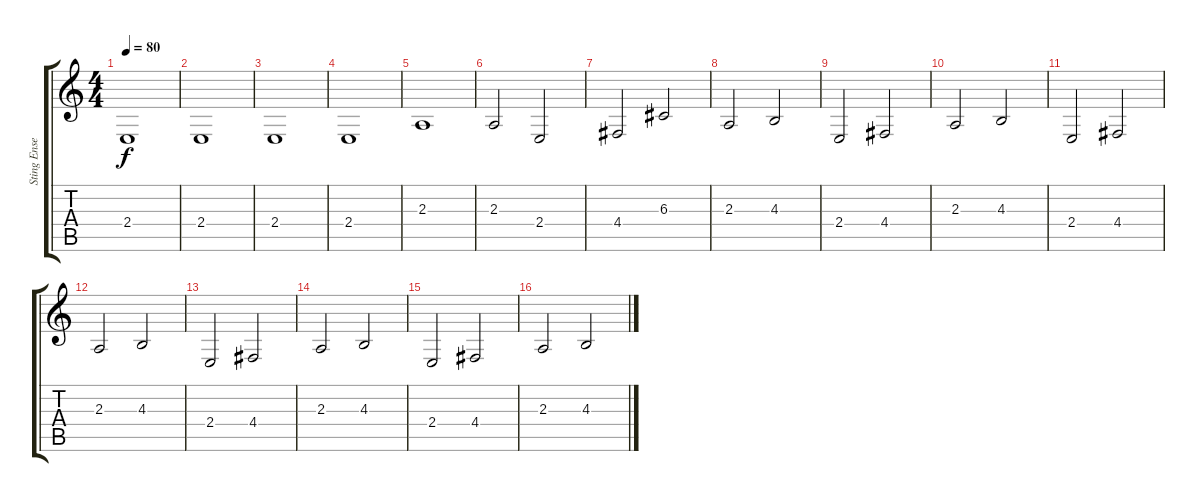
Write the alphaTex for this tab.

\track ("Sting Ensemble" "Sting Ense") {instrument stringensemble1}
\staff {score tabs}
\tuning (E4 B3 G3 D3 A2 E2) {hide}
\ts (4 4)
\tempo 80
\clef g2
\ks c
2.4.1{dy f} |
2.4.1 |
2.4.1 |
2.4.1 |
2.3.1 |
2.3.2 2.4.2 |
4.4.2 6.3.2 |
2.3.2 4.3.2 |
2.4.2 4.4.2 |
2.3.2 4.3.2 |
2.4.2 4.4.2 |
2.3.2 4.3.2 |
2.4.2 4.4.2 |
2.3.2 4.3.2 |
2.4.2 4.4.2 |
2.3.2 4.3.2
